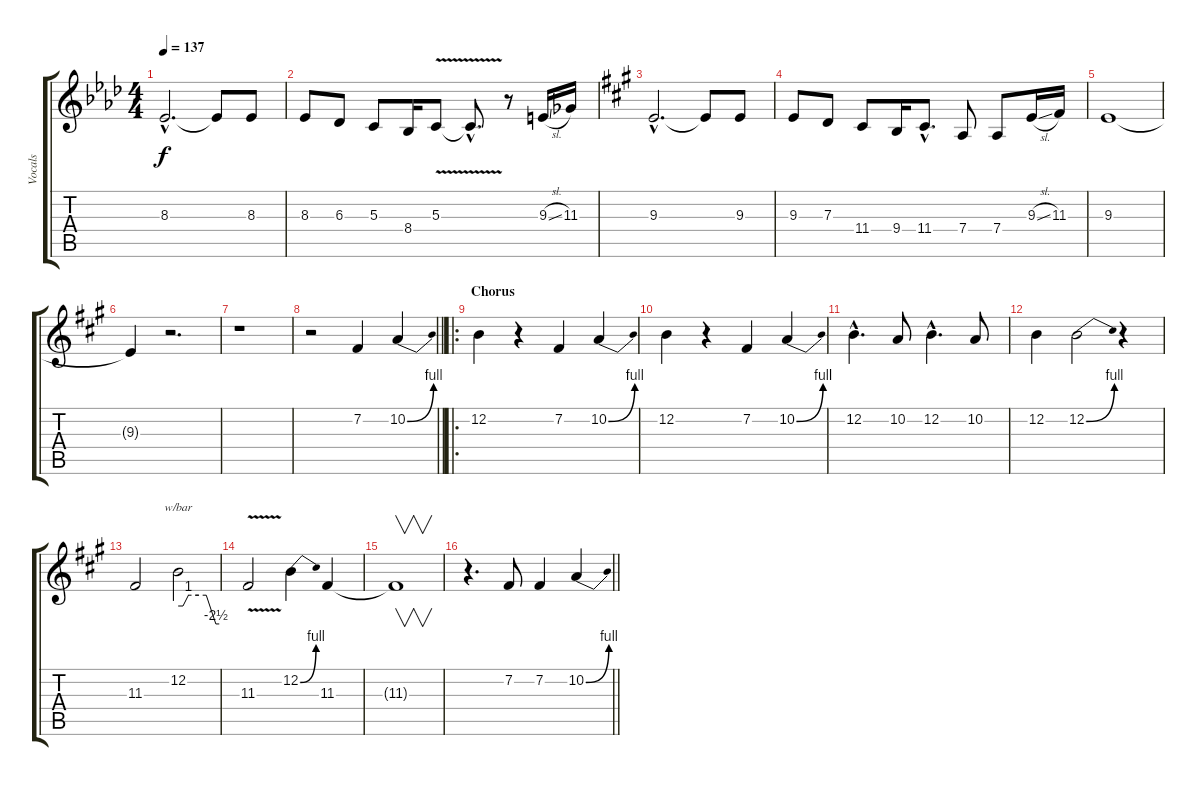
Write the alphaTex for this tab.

\track ("Vocals" "Vocals") {instrument clarinet}
\staff {score tabs}
\tuning (E4 B3 G3 D3 A2 E2) {hide}
\ts (4 4)
\tempo 137
\clef g2
\ks ab
8.3{hac}.2{d dy f} 8.3{t}.8 8.3.8 |
8.3.8 6.3.8 5.3.8 8.4.16 5.3{v}.8 5.3{hac t}.8{d} r.8 9.3{sl}.16 11.3.16 |
\ks a
9.3{hac}.2{d} 9.3{t}.8 9.3.8 |
9.3.8 7.3.8 11.4.8 9.4.16 11.4{hac}.8{d} 7.4.8 7.4.8 9.3{sl}.16 11.3.16 |
9.3.1 |
9.3{t}.4 r.2{d} |
r.1 |
\barLineRight lightlight
r.2 7.2.4 10.2{be (bend 0 0 60 4)}.4 |
\ro
\section ("" "Chorus")
12.2.4 r.4 7.2.4 10.2{be (bend 0 0 60 4)}.4 |
12.2.4 r.4 7.2.4 10.2{be (bend 0 0 60 4)}.4 |
12.2{hac}.4{d} 10.2.8 12.2{hac}.4{d} 10.2.8 |
12.2.4 12.2{be (bend 0 0 60 4)}.2 r.4 |
11.3.2 12.2.2{tbe (custom default 0 0 7 0 15 4 30 4 41 4 55 -10 60 -10)} |
11.3{v}.2 12.2{be (bend 0 0 60 4)}.4 11.3.4 |
11.3{t}.1{v} |
\barLineRight lightlight
r.4{d} 7.2.8 7.2.4 10.2{be (bend 0 0 60 4)}.4
